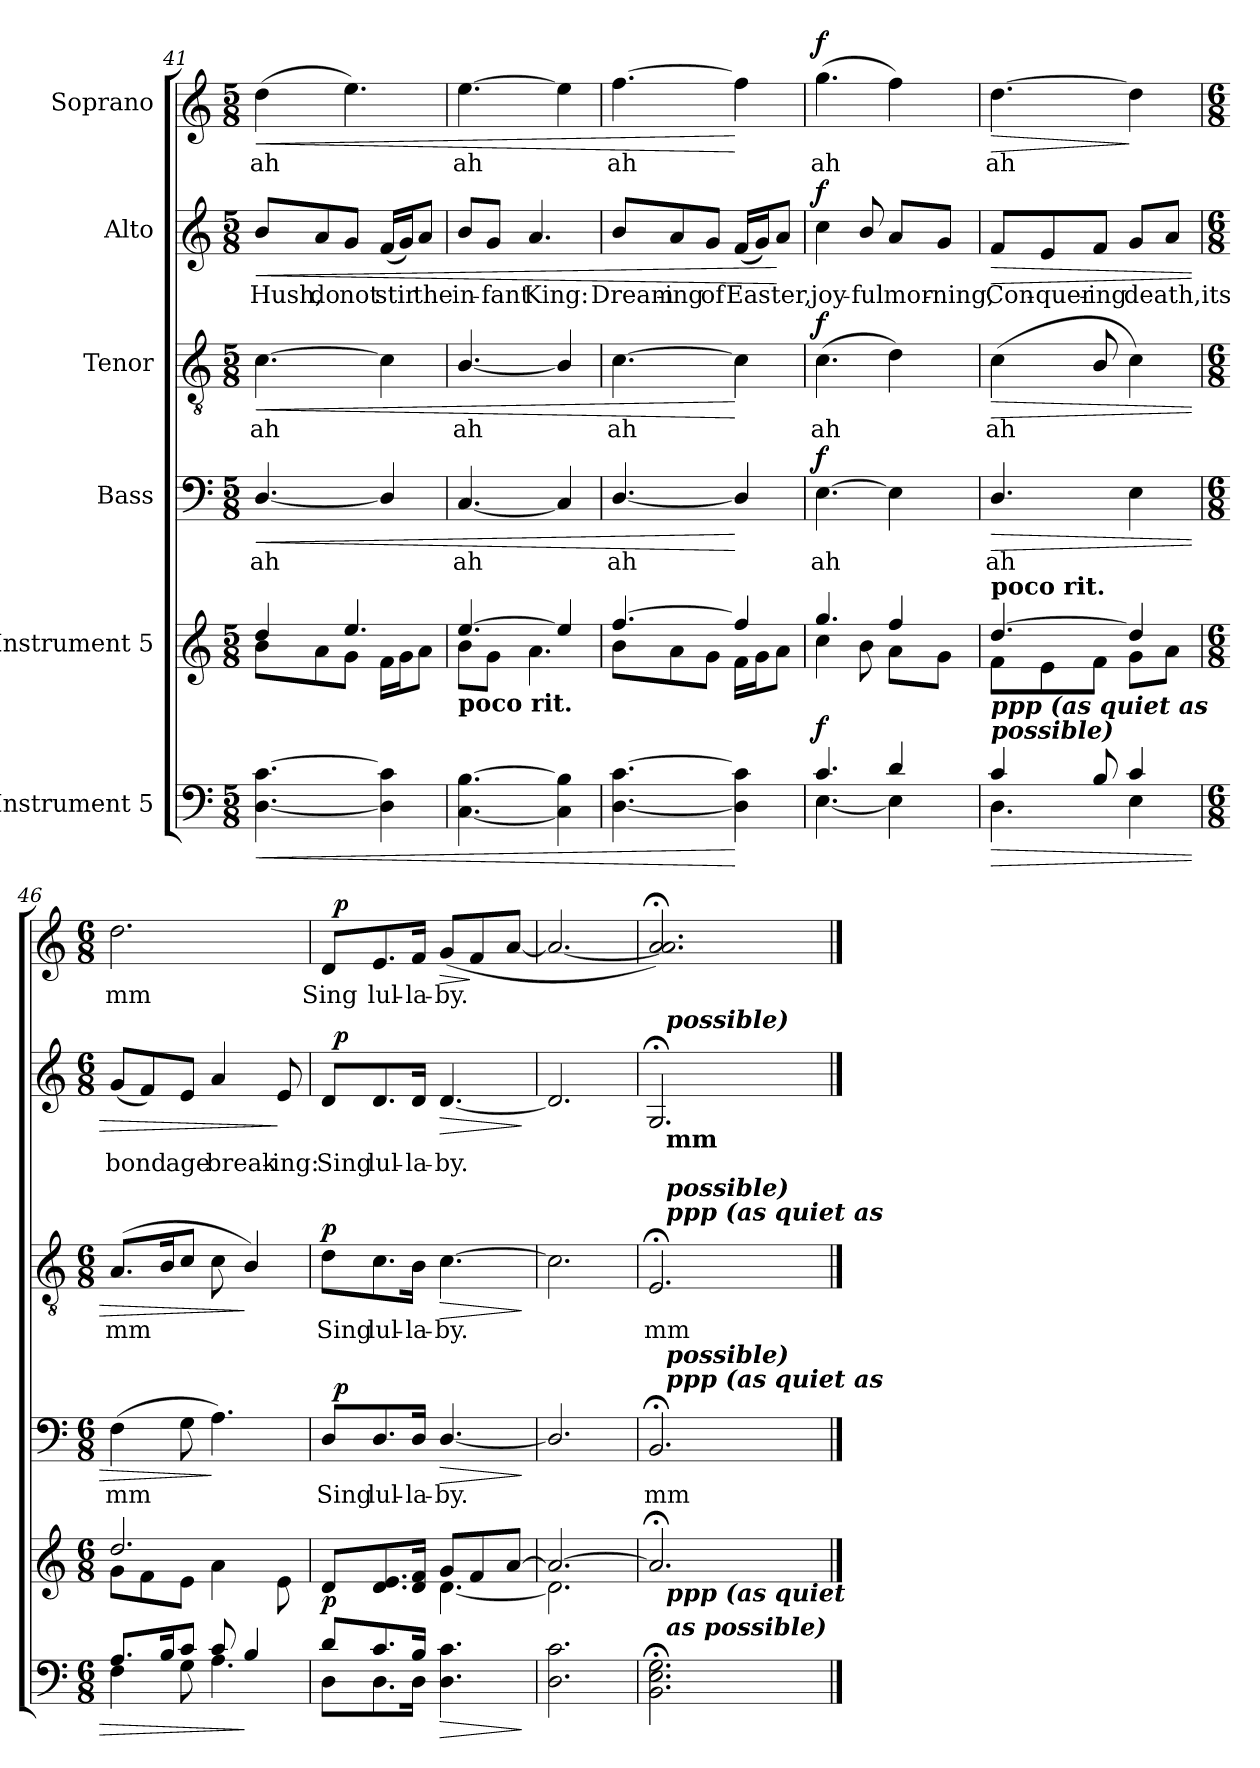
**kern	**dynam	**kern	**kern	**text	**dynam	**kern	**text	**dynam	**kern	**text	**dynam	**kern	**text	**dynam
*part6	*part6	*part5	*part4	*part4	*part4	*part3	*part3	*part3	*part2	*part2	*part2	*part1	*part1	*part1
*staff6	*staff6	*staff5	*staff4	*staff4	*staff4	*staff3	*staff3	*staff3	*staff2	*staff2	*staff2	*staff1	*staff1	*staff1
*I"Instrument 5	*	*I"Instrument 5	*I"Bass	*	*	*I"Tenor	*	*	*I"Alto	*	*	*I"Soprano	*	*
!!LO:PB:g=z
*clefF4	*	*clefG2	*clefF4	*	*	*clefGv2	*	*	*clefG2	*	*	*clefG2	*	*
*k[]	*	*k[]	*k[]	*	*	*k[]	*	*	*k[]	*	*	*k[]	*	*
*C:	*	*C:	*C:	*	*	*C:	*	*	*C:	*	*	*C:	*	*
*M5/8	*	*M5/8	*M5/8	*	*	*M5/8	*	*	*M5/8	*	*	*M5/8	*	*
=41	=41	=41	=41	=41	=41	=41	=41	=41	=41	=41	=41	=41	=41	=41
!	!LO:HP:b	!	!	!LO:LY:b:cj	!LO:HP:b	!	!LO:LY:b:cj	!LO:HP:b	!	!LO:LY:b:cj	!LO:HP:b	!	!LO:LY:b:cj	!LO:HP:b
*	*	*^	*	*	*	*	*	*	*	*	*	*	*	*
[<4.D\ [>4.c\	<	4dd/	8b\L	[<4.D/	ah	<	[>4.c\	ah	<	8b/L	Hush,	<	(>4dd\	ah	<
!	!	!	!	!	!	!	!	!	!	!	!LO:LY:b:cj	!	!	!	!
.	.	.	8a\	.	.	.	.	.	.	8a/	do	.	.	.	.
!	!	!	!	!	!	!	!	!	!	!	!LO:LY:b:cj	!	!	!LO:LY:b:cj	!
.	.	4.ee/	8g\J	.	.	.	.	.	.	8g/J	not	.	4.ee\)	.	.
!	!	!	!	!	!LO:LY:b:cj	!	!	!LO:LY:b:cj	!	!	!LO:LY:b:cj	!	!	!	!
4c\] 4D\]	.	.	16f\L	4D/]	.	.	4c\]	.	.	(<16f/L	stir	.	.	.	.
!	!	!	!	!	!	!	!	!	!	!	!LO:LY:b:cj	!	!	!	!
.	.	.	16g\	.	.	.	.	.	.	16g/)	.	.	.	.	.
!	!	!	!	!	!	!	!	!	!	!	!LO:LY:b:cj	!	!	!	!
.	.	.	8a\J	.	.	.	.	.	.	8a/J	the	.	.	.	.
=42	=42	=42	=42	=42	=42	=42	=42	=42	=42	=42	=42	=42	=42	=42	=42
!	!	!LO:TX:b:B:t=poco rit.	!	!	!	!	!	!	!	!	!	!	!	!	!
!	!	!	!	!	!LO:LY:b:cj	!	!	!LO:LY:b:cj	!	!	!LO:LY:b:cj	!	!	!LO:LY:b:cj	!
[<4.C\ [>4.B\	.	[>4.ee/	8b\L	[<4.C/	ah	.	[<4.B/	ah	.	8b/L	in-	.	[>4.ee\	ah	.
!	!	!	!	!	!	!	!	!	!	!	!LO:LY:b:cj	!	!	!	!
.	.	.	8g\J	.	.	.	.	.	.	8g/J	-fant	.	.	.	.
!	!	!	!	!	!	!	!	!	!	!	!LO:LY:b:cj	!	!	!	!
.	.	.	4.a\	.	.	.	.	.	.	4.a/	King:	.	.	.	.
!	!	!	!	!	!LO:LY:b:cj	!	!	!LO:LY:b:cj	!	!	!	!	!	!LO:LY:b:cj	!
4B\] 4C\]	.	4ee/]	.	4C/]	.	.	4B/]	.	.	.	.	.	4ee\]	.	.
=43	=43	=43	=43	=43	=43	=43	=43	=43	=43	=43	=43	=43	=43	=43	=43
!	!	!	!	!	!LO:LY:b:cj	!	!	!LO:LY:b:cj	!	!	!LO:LY:b:cj	!	!	!LO:LY:b:cj	!
[<4.D\ [>4.c\	.	[>4.ff/	8b\L	[<4.D/	ah	.	[>4.c\	ah	.	8b/L	Dream-	.	[>4.ff\	ah	.
!	!	!	!	!	!	!	!	!	!	!	!LO:LY:b:cj	!	!	!	!
.	.	.	8a\	.	.	.	.	.	.	8a/	-ing	.	.	.	.
!	!	!	!	!	!	!	!	!	!	!	!LO:LY:b:cj	!	!	!	!
.	.	.	8g\J	.	.	.	.	.	.	8g/J	of	.	.	.	.
!	!	!	!	!	!LO:LY:b:cj	!	!	!LO:LY:b:cj	!	!	!LO:LY:b:cj	!	!	!LO:LY:b:cj	!
4D\] 4c\]	[	4ff/]	16f\L	4D/]	.	[	4c\]	.	[	(<16f/L	Eas-	.	4ff\]	.	[
!	!	!	!	!	!	!	!	!	!	!	!LO:LY:b:cj	!	!	!	!
.	.	.	16g\	.	.	.	.	.	.	16g/)	--	.	.	.	.
!	!	!	!	!	!	!	!	!	!	!	!LO:LY:b:cj	!	!	!	!
.	.	.	8a\J	.	.	.	.	.	.	8a/J	-ter,	[	.	.	.
=44	=44	=44	=44	=44	=44	=44	=44	=44	=44	=44	=44	=44	=44	=44	=44
*^	*	*	*	*	*	*	*	*	*	*	*	*	*	*	*
!	!	!LO:DY:a	!	!	!	!LO:LY:b:cj	!LO:DY:a	!	!LO:LY:b:cj	!LO:DY:a	!	!LO:LY:b:cj	!LO:DY:a	!	!LO:LY:b:cj	!LO:DY:a
4.c/	[<4.E\	f	4.gg/	4cc\	[>4.E\	ah	f	(>4.c\	ah	f	4cc\	joy-	f	(>4.gg\	ah	f
!	!	!	!	!	!	!	!	!	!	!	!	!LO:LY:b:cj	!	!	!	!
.	.	.	.	8b\	.	.	.	.	.	.	8b/	-ful	.	.	.	.
!	!	!	!	!	!	!LO:LY:b:cj	!	!	!LO:LY:b:cj	!	!	!LO:LY:b:cj	!	!	!LO:LY:b:cj	!
4d/	4E\]	.	4ff/	8a\L	4E\]	.	.	4d\)	.	.	8a/L	mor-	.	4ff\)	.	.
!	!	!	!	!	!	!	!	!	!	!	!	!LO:LY:b:cj	!	!	!	!
.	.	.	.	8g\J	.	.	.	.	.	.	8g/J	-ning,	.	.	.	.
!!LO:PB:g=z
=45	=45	=45	=45	=45	=45	=45	=45	=45	=45	=45	=45	=45	=45	=45	=45	=45
!	!	!	!LO:TX:a:B:t=poco rit.	!	!	!	!	!	!	!	!	!	!	!	!	!
!	!	!	!LO:TX:b:Bi:t=ppp (as quiet as	!	!	!	!	!	!	!	!	!	!	!	!	!
!	!	!	!LO:TX:b:Bi:t=possible)	!	!	!	!	!	!	!	!	!	!	!	!	!
!	!	!LO:HP:b	!	!	!	!LO:LY:b:cj	!LO:HP:b	!	!LO:LY:b:cj	!LO:HP:b	!	!LO:LY:b:cj	!LO:HP:b	!	!LO:LY:b:cj	!LO:HP:b
4c/	4.D\	>	[>4.dd/	8f\L	4.D/	ah	>	(>4c\	ah	>	8f/L	Con-	>	[>4.dd\	ah	>
!	!	!	!	!	!	!	!	!	!	!	!	!LO:LY:b:cj	!	!	!	!
.	.	.	.	8e\	.	.	.	.	.	.	8e/	-quer-	.	.	.	.
!	!	!	!	!	!	!	!	!	!LO:LY:b:cj	!	!	!LO:LY:b:cj	!	!	!	!
8B/	.	.	.	8f\J	.	.	.	8B/	.	.	8f/J	-ing	.	.	.	.
!	!	!	!	!	!	!LO:LY:b:cj	!	!	!LO:LY:b:cj	!	!	!LO:LY:b:cj	!	!	!LO:LY:b:cj	!
4c/	4E\	.	4dd/]	8g\L	4E\	.	.	4c\)	.	.	8g/L	death,its	.	4dd\]	.	]
!	!	!	!	!	!	!	!	!	!	!	!	!LO:LY:b:cj	!	!	!	!
.	.	.	.	8a\J	.	.	.	.	.	.	8a/J	.	.	.	.	.
=46	=46	=46	=46	=46	=46	=46	=46	=46	=46	=46	=46	=46	=46	=46	=46	=46
*M6/8	*	*	*M6/8	*	*M6/8	*	*	*M6/8	*	*	*M6/8	*	*	*M6/8	*	*
!	!	!	!	!	!	!LO:LY:b:cj	!	!	!LO:LY:b:cj	!	!	!LO:LY:b:cj	!	!	!LO:LY:b:cj	!
8.A/L	4F\	.	2.dd/	8g\L	(>4F\	mm	.	(>8.A/L	mm	.	(<8g/L	bond-	.	2.dd\	mm	.
!	!	!	!	!	!	!	!	!	!	!	!	!LO:LY:b:cj	!	!	!	!
.	.	.	.	8f\	.	.	.	.	.	.	8f/)	--	.	.	.	.
!	!	!	!	!	!	!	!	!	!LO:LY:b:cj	!	!	!	!	!	!	!
16B/	.	.	.	.	.	.	.	16B/	.	.	.	.	.	.	.	.
!	!	!	!	!	!	!LO:LY:b:cj	!	!	!LO:LY:b:cj	!	!	!LO:LY:b:cj	!	!	!	!
8c/J	8G\	.	.	8e\J	8G\	.	.	8c/J	.	.	8e/J	-age	.	.	.	.
!	!	!	!	!	!	!LO:LY:b:cj	!	!	!LO:LY:b:cj	!	!	!LO:LY:b:cj	!	!	!	!
8c/	4.A\	.	.	4a\	4.A\)	.	]	8c\	.	.	4a/	break-	.	.	.	.
!	!	!	!	!	!	!	!	!	!LO:LY:b:cj	!	!	!	!	!	!	!
4B/	.	]	.	.	.	.	.	4B/)	.	]	.	.	.	.	.	.
!	!	!	!	!	!	!	!	!	!	!	!	!LO:LY:b:cj	!	!	!	!
.	.	.	.	8e\	.	.	.	.	.	.	8e/	-ing:	]	.	.	.
=47	=47	=47	=47	=47	=47	=47	=47	=47	=47	=47	=47	=47	=47	=47	=47	=47
!	!	!LO:DY:a	!	!	!	!LO:LY:b:cj	!	!	!LO:LY:b:cj	!LO:DY:a	!	!LO:LY:b:cj	!	!	!LO:LY:b:cj	!
*	*	*	*	*	*^	*	*	*	*	*	*^	*	*	*^	*	*
8d/L	8D\L	p	8d/L	4.ryy	8D/L	64ryy	Sing	.	8d\L	Sing	p	8d/L	64ryy	Sing	.	8d/L	64ryy	Sing	.
!	!	!	!	!	!	!	!	!LO:DY:a	!	!	!	!	!	!	!LO:DY:a	!	!	!	!LO:DY:a
.	.	.	.	.	.	2ryy	.	p	.	.	.	.	2ryy	.	p	.	2ryy	.	p
!	!	!	!	!	!	!	!LO:LY:b:cj	!	!	!LO:LY:b:cj	!	!	!	!LO:LY:b:cj	!	!	!	!LO:LY:b:cj	!
8.c/	8.D\	.	8.d/ 8.e/	.	8.D/	.	lul-	.	8.c\	lul-	.	8.d/	.	lul-	.	8.e/	.	lul-	.
!	!	!	!	!	!	!	!LO:LY:b:cj	!	!	!LO:LY:b:cj	!	!	!	!LO:LY:b:cj	!	!	!	!LO:LY:b:cj	!
16B/J	16D\J	.	16f/ 16d/J	.	16D/J	.	-la-	.	16B\J	-la-	.	16d/J	.	-la-	.	16f/J	.	-la-	.
!	!	!LO:HP:b	!	!	!	!	!LO:LY:b:cj	!LO:HP:b	!	!LO:LY:b:cj	!LO:HP:b	!	!	!LO:LY:b:cj	!LO:HP:b	!	!	!LO:LY:b:cj	!LO:HP:b
4.ryy	4.D\ 4.c\	>	8g/L	[<4.d\	[<4.D/	.	-by.	>	[>4.c\	-by.	>	[<4.d/	.	-by.	>	(<8g/L	.	-by.	>
!	!	!	!	!	!	!	!	!	!	!	!	!	!	!	!	!	!	!LO:LY:b:cj	!
.	.	.	8f/	.	.	.	.	.	.	.	.	.	.	.	.	8f/	.	.	]
.	.	.	.	.	.	8...ryy	.	.	.	.	.	.	8...ryy	.	.	.	8...ryy	.	.
!	!	!	!	!	!	!	!	!	!	!	!	!	!	!	!	!	!	!LO:LY:b:cj	!
.	.	.	[>8a/J	.	.	.	.	.	.	.	.	.	.	.	.	[<8a/J	.	.	.
*v	*v	*	*	*	*	*	*	*	*	*	*	*	*	*	*	*	*	*	*
*	*	*v	*v	*	*	*	*	*	*	*	*	*	*	*	*	*	*	*
.	]	.	.	.	.	]	.	.	]	.	.	.	]	.	.	.	.
=48	=48	=48	=48	=48	=48	=48	=48	=48	=48	=48	=48	=48	=48	=48	=48	=48	=48
*	*	*^	*	*	*	*	*	*	*	*	*	*	*	*	*	*	*
!	!	!	!	!	!	!LO:LY:b:cj	!	!	!LO:LY:b:cj	!	!	!	!LO:LY:b:cj	!	!	!	!LO:LY:b:cj	!
*	*	*	*	*	*	*	*	*	*	*	*v	*v	*	*	*	*	*	*
*	*	*	*	*v	*v	*	*	*	*	*	*	*	*	*v	*v	*	*
2.c\ 2.D\	.	2.a/_>	2.d\]	2.D/]	.	.	2.c\]	.	.	2.d/]	.	.	2.a/_<	.	.
=49	=49	=49	=49	=49	=49	=49	=49	=49	=49	=49	=49	=49	=49	=49	=49
!	!	!	!	!	!LO:LY:b:cj	!	!	!LO:LY:b:cj	!	!	!LO:LY:b:cj	!	!	!LO:LY:b:cj	!
*^	*	*	*	*^	*	*	*^	*	*	*^	*	*	*	*	*
2.G\;< 2.E\;< 2.BB\;<	32.ryy	.	2.a;</]	32.ryy	2.BB;</	32.ryy	mm	.	2.E;</	32.ryy	mm	.	2.G;</	32.ryy	.	.	2.a/;< 2.a/];<)	.	.
!	!	!	!	!	!	!	!	!	!	!	!	!	!	!LO:TX:a:Bi:t=possible)	!	!	!	!	!
!	!	!	!	!	!	!	!	!	!	!	!	!	!	!LO:TX:b:B:t=mm	!	!	!	!	!
!	!	!	!	!	!	!	!	!	!	!LO:TX:a:Bi:t=ppp (as quiet as	!	!	!	!	!	!	!	!	!
!	!	!	!	!	!	!	!	!	!	!LO:TX:a:Bi:t=possible)	!	!	!	!	!	!	!	!	!
!	!	!	!	!	!	!LO:TX:a:Bi:t=ppp (as quiet as	!	!	!	!	!	!	!	!	!	!	!	!	!
!	!	!	!	!	!	!LO:TX:a:Bi:t=possible)	!	!	!	!	!	!	!	!	!	!	!	!	!
!	!	!	!	!LO:TX:b:Bi:t=ppp (as quiet	!	!	!	!	!	!	!	!	!	!	!	!	!	!	!
!	!LO:TX:a:Bi:t=as possible)	!	!	!	!	!	!	!	!	!	!	!	!	!	!	!	!	!	!
.	2ryy	.	.	2ryy	.	2ryy	.	.	.	2ryy	.	.	.	2ryy	.	.	.	.	.
.	8ryy	.	.	8ryy	.	8ryy	.	.	.	8ryy	.	.	.	8ryy	.	.	.	.	.
.	16ryy	.	.	16ryy	.	16ryy	.	.	.	16ryy	.	.	.	16ryy	.	.	.	.	.
.	64ryy	.	.	64ryy	.	64ryy	.	.	.	64ryy	.	.	.	64ryy	.	.	.	.	.
*v	*v	*	*	*	*v	*v	*	*	*v	*v	*	*	*v	*v	*	*	*	*	*
*	*	*v	*v	*	*	*	*	*	*	*	*	*	*	*	*
==	==	==	==	==	==	==	==	==	==	==	==	==	==	==
*-	*-	*-	*-	*-	*-	*-	*-	*-	*-	*-	*-	*-	*-	*-
